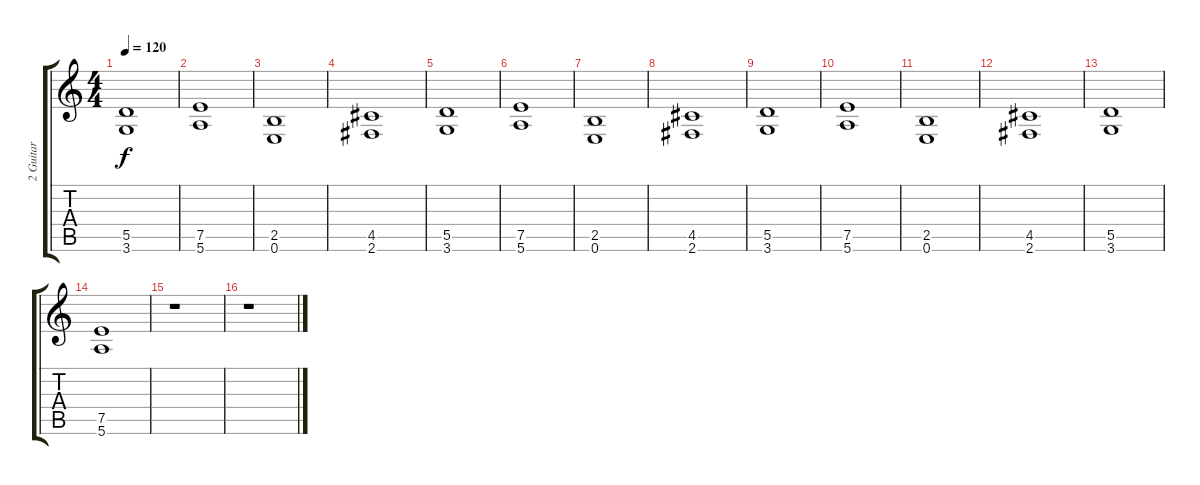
\track ("2 Guitar" "2 Guitar") {instrument distortionguitar}
\staff {score tabs}
\tuning (E4 B3 G3 D3 A2 E2) {hide}
\ts (4 4)
\tempo 120
\clef g2
\ks c
(5.5 3.6).1{dy f} |
(7.5 5.6).1 |
(2.5 0.6).1 |
(4.5 2.6).1 |
(5.5 3.6).1 |
(7.5 5.6).1 |
(2.5 0.6).1 |
(4.5 2.6).1 |
(5.5 3.6).1 |
(7.5 5.6).1 |
(2.5 0.6).1 |
(4.5 2.6).1 |
(5.5 3.6).1 |
(7.5 5.6).1 |
r.1 |
r.1
